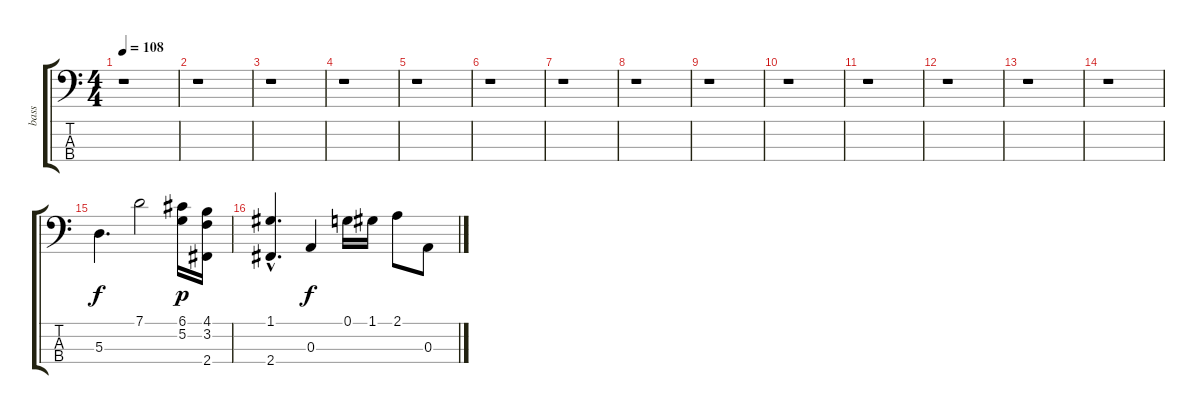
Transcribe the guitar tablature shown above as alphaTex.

\track ("bass" "bass") {instrument electricbasspick}
\staff {score tabs}
\tuning (G2 D2 A1 E1) {hide}
\ts (4 4)
\tempo 108
\clef f4
\ks c
r.1{dy f instrument electricbasspick} |
r.1 |
r.1 |
r.1 |
r.1 |
r.1 |
r.1 |
r.1 |
r.1 |
r.1 |
r.1 |
r.1 |
r.1 |
r.1 |
5.3.4{d} 7.1.2 (6.1 5.2).16{dy p} (4.1 3.2 2.4).16 |
(1.1 2.4{hac}).4{d} 0.3.4{dy f} 0.1.16 1.1.16 2.1.8 0.3.8
